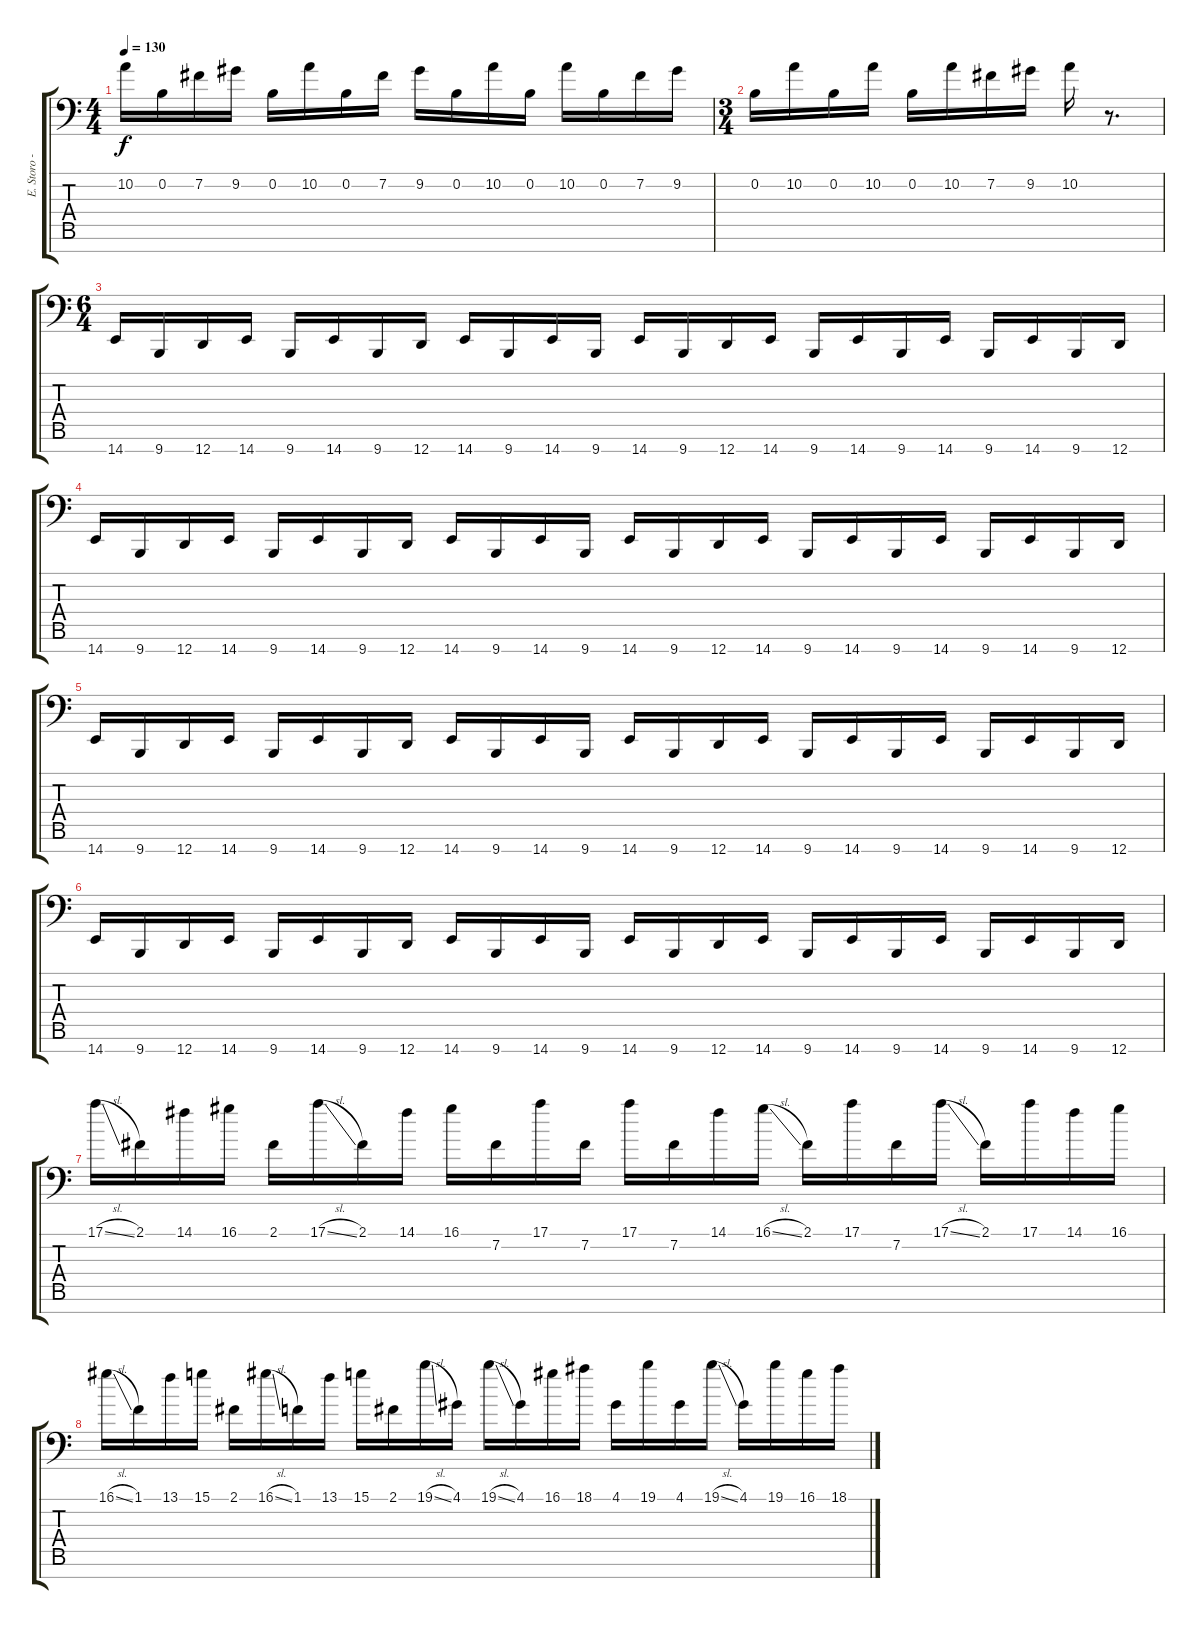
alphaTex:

\track ("E. Storo - Keyboard" "E. Storo -") {instrument lead2sawtooth}
\staff {score tabs}
\tuning (E4 B3 G3 D3 A2 E2 D1) {hide}
\ts (4 4)
\tempo 130
\clef f4
\ks c
10.2.16{dy f balance 3 instrument recorder} 0.2.16 7.2.16 9.2.16 0.2.16 10.2.16 0.2.16 7.2.16 9.2.16 0.2.16 10.2.16 0.2.16 10.2.16 0.2.16 7.2.16 9.2.16 |
\ts (3 4)
0.2.16 10.2.16 0.2.16 10.2.16 0.2.16 10.2.16 7.2.16 9.2.16 10.2.16 r.8{d} |
\ts (6 4)
14.7.16{volume 13 balance 4 instrument lead2sawtooth} 9.7.16 12.7.16 14.7.16 9.7.16 14.7.16 9.7.16 12.7.16 14.7.16 9.7.16 14.7.16 9.7.16 14.7.16 9.7.16 12.7.16 14.7.16 9.7.16 14.7.16 9.7.16 14.7.16 9.7.16 14.7.16 9.7.16 12.7.16 |
14.7.16 9.7.16 12.7.16 14.7.16 9.7.16 14.7.16 9.7.16 12.7.16 14.7.16 9.7.16 14.7.16 9.7.16 14.7.16 9.7.16 12.7.16 14.7.16 9.7.16 14.7.16 9.7.16 14.7.16 9.7.16 14.7.16 9.7.16 12.7.16 |
14.7.16 9.7.16 12.7.16 14.7.16 9.7.16 14.7.16 9.7.16 12.7.16 14.7.16 9.7.16 14.7.16 9.7.16 14.7.16 9.7.16 12.7.16 14.7.16 9.7.16 14.7.16 9.7.16 14.7.16 9.7.16 14.7.16 9.7.16 12.7.16 |
14.7.16 9.7.16 12.7.16 14.7.16 9.7.16 14.7.16 9.7.16 12.7.16 14.7.16 9.7.16 14.7.16 9.7.16 14.7.16 9.7.16 12.7.16 14.7.16 9.7.16 14.7.16 9.7.16 14.7.16 9.7.16 14.7.16 9.7.16 12.7.16 |
17.1{sl}.16{volume 14 instrument pad3polysynth} 2.1.16 14.1.16 16.1.16 2.1.16 17.1{sl}.16 2.1.16 14.1.16 16.1.16 7.2.16 17.1.16 7.2.16 17.1.16 7.2.16 14.1.16 16.1{sl}.16 2.1.16 17.1.16 7.2.16 17.1{sl}.16 2.1.16 17.1.16 14.1.16 16.1.16 |
16.1{sl}.16 1.1.16 13.1.16 15.1.16 2.1.16 16.1{sl}.16 1.1.16 13.1.16 15.1.16 2.1.16 19.1{sl}.16 4.1.16 19.1{sl}.16 4.1.16 16.1.16 18.1.16 4.1.16 19.1.16 4.1.16 19.1{sl}.16 4.1.16 19.1.16 16.1.16 18.1.16
